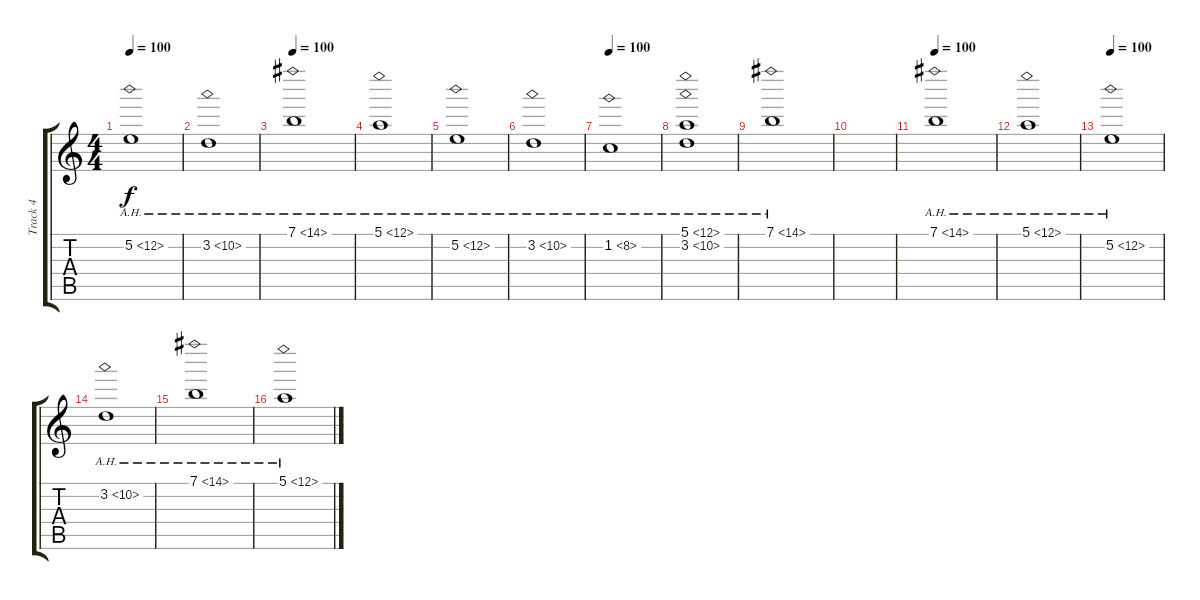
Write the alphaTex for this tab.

\track ("Track 4" "Track 4") {instrument electricguitarclean}
\staff {score tabs}
\tuning (E4 B3 G3 D3 A2 E2) {hide}
\ts (4 4)
\tempo 100
\clef g2
\ks c
5.2{ah 7}.1{dy f} |
3.2{ah 7}.1 |
\tempo 100
7.1{ah 7}.1 |
5.1{ah 7}.1 |
5.2{ah 7}.1 |
3.2{ah 7}.1 |
\tempo 100
1.2{ah 7}.1 |
(5.1{ah 7} 3.2{ah 7}).1 |
7.1{ah 7}.1 |
|
\tempo 100
7.1{ah 7}.1 |
5.1{ah 7}.1 |
\tempo 100
5.2{ah 7}.1 |
3.2{ah 7}.1 |
7.1{ah 7}.1 |
5.1{ah 7}.1
